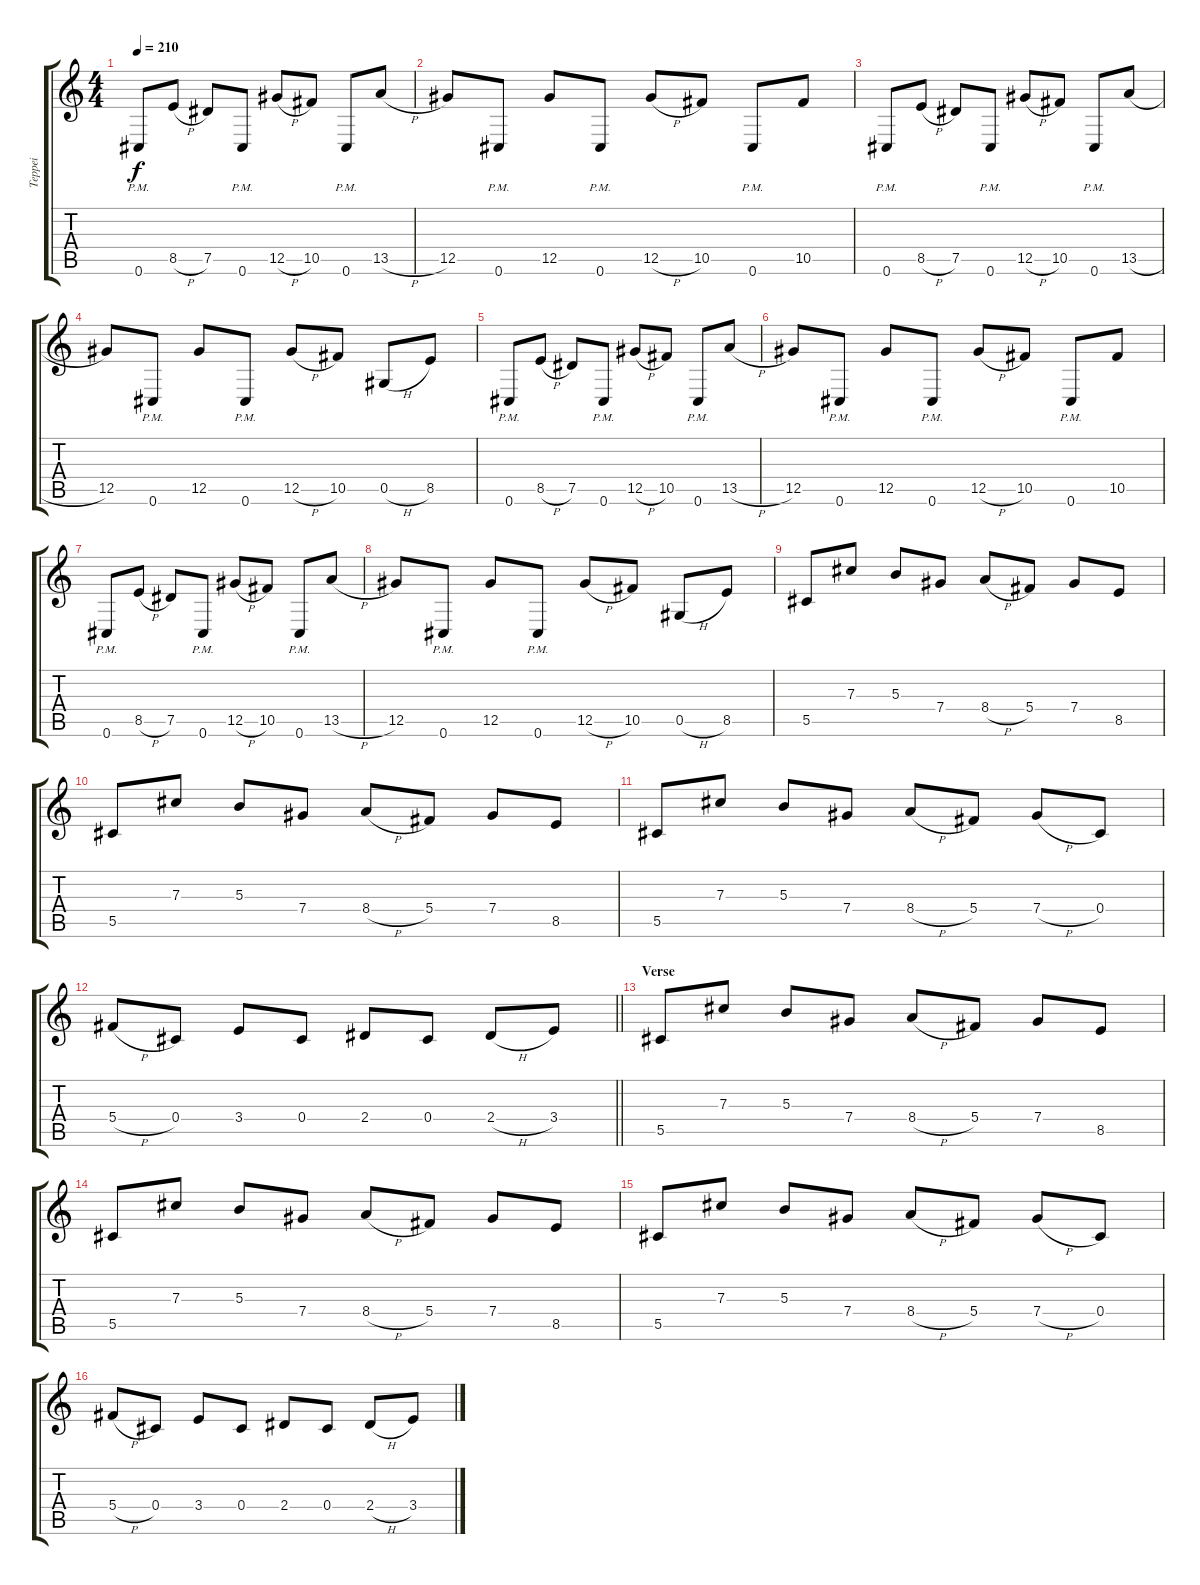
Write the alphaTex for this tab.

\track ("Teppei" "Teppei") {instrument overdrivenguitar}
\staff {score tabs}
\tuning (Eb4 Bb3 Gb3 Db3 Ab2 Db2) {hide}
\ts (4 4)
\tempo 210
\clef g2
\ks c
0.6{pm}.8{dy f} 8.5{h}.8 7.5.8 0.6{pm}.8 12.5{h}.8 10.5.8 0.6{pm}.8 13.5{h}.8 |
12.5.8 0.6{pm}.8 12.5.8 0.6{pm}.8 12.5{h}.8 10.5.8 0.6{pm}.8 10.5.8 |
0.6{pm}.8 8.5{h}.8 7.5.8 0.6{pm}.8 12.5{h}.8 10.5.8 0.6{pm}.8 13.5{h}.8 |
12.5.8 0.6{pm}.8 12.5.8 0.6{pm}.8 12.5{h}.8 10.5.8 0.5{h}.8 8.5.8 |
0.6{pm}.8 8.5{h}.8 7.5.8 0.6{pm}.8 12.5{h}.8 10.5.8 0.6{pm}.8 13.5{h}.8 |
12.5.8 0.6{pm}.8 12.5.8 0.6{pm}.8 12.5{h}.8 10.5.8 0.6{pm}.8 10.5.8 |
0.6{pm}.8 8.5{h}.8 7.5.8 0.6{pm}.8 12.5{h}.8 10.5.8 0.6{pm}.8 13.5{h}.8 |
12.5.8 0.6{pm}.8 12.5.8 0.6{pm}.8 12.5{h}.8 10.5.8 0.5{h}.8 8.5.8 |
5.5.8 7.3.8 5.3.8 7.4.8 8.4{h}.8 5.4.8 7.4.8 8.5.8 |
5.5.8 7.3.8 5.3.8 7.4.8 8.4{h}.8 5.4.8 7.4.8 8.5.8 |
5.5.8 7.3.8 5.3.8 7.4.8 8.4{h}.8 5.4.8 7.4{h}.8 0.4.8 |
\barLineRight lightlight
5.4{h}.8 0.4.8 3.4.8 0.4.8 2.4.8 0.4.8 2.4{h}.8 3.4.8 |
\section ("" "Verse")
5.5.8 7.3.8 5.3.8 7.4.8 8.4{h}.8 5.4.8 7.4.8 8.5.8 |
5.5.8 7.3.8 5.3.8 7.4.8 8.4{h}.8 5.4.8 7.4.8 8.5.8 |
5.5.8 7.3.8 5.3.8 7.4.8 8.4{h}.8 5.4.8 7.4{h}.8 0.4.8 |
5.4{h}.8 0.4.8 3.4.8 0.4.8 2.4.8 0.4.8 2.4{h}.8 3.4.8
